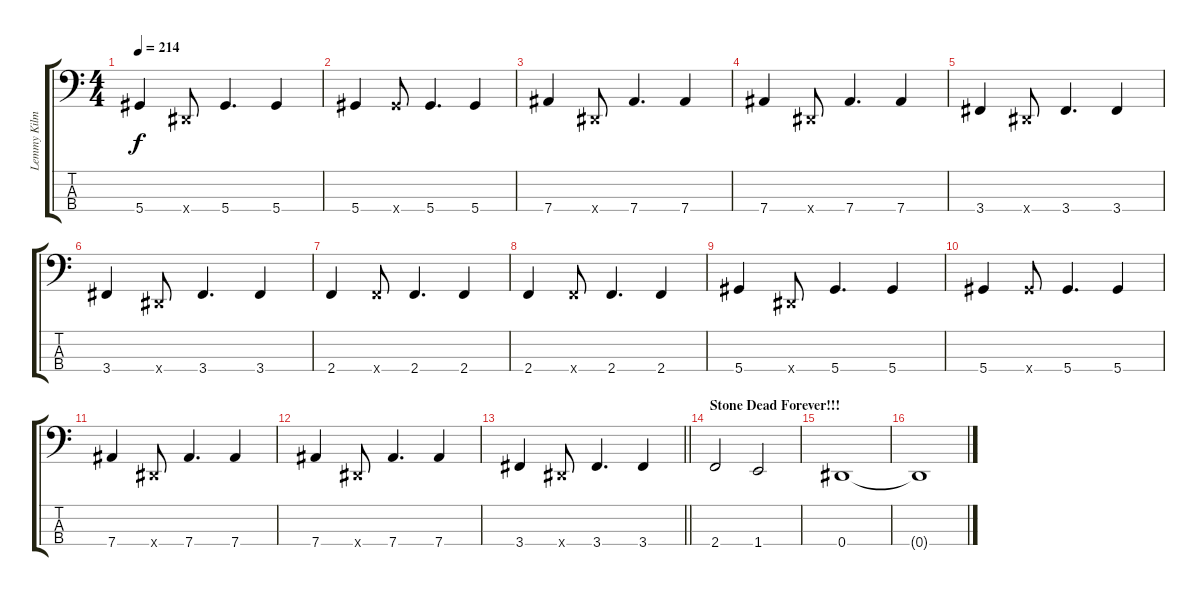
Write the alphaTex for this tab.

\track ("Lemmy Kilmister" "Lemmy Kilm") {instrument electricbassfinger}
\staff {score tabs}
\tuning (Gb2 Db2 Ab1 Eb1) {hide}
\ts (4 4)
\tempo 214
\clef f4
\ks c
5.4.4{dy f} 0.4{x}.8 5.4.4{d} 5.4.4 |
5.4.4 5.4{x}.8 5.4.4{d} 5.4.4 |
7.4.4 0.4{x}.8 7.4.4{d} 7.4.4 |
7.4.4 0.4{x}.8 7.4.4{d} 7.4.4 |
3.4.4 0.4{x}.8 3.4.4{d} 3.4.4 |
3.4.4 0.4{x}.8 3.4.4{d} 3.4.4 |
2.4.4 2.4{x}.8 2.4.4{d} 2.4.4 |
2.4.4 2.4{x}.8 2.4.4{d} 2.4.4 |
5.4.4 0.4{x}.8 5.4.4{d} 5.4.4 |
5.4.4 5.4{x}.8 5.4.4{d} 5.4.4 |
7.4.4 0.4{x}.8 7.4.4{d} 7.4.4 |
7.4.4 0.4{x}.8 7.4.4{d} 7.4.4 |
\barLineRight lightlight
3.4.4 0.4{x}.8 3.4.4{d} 3.4.4 |
\section ("" "Stone Dead Forever!!!")
2.4.2 1.4.2 |
0.4.1 |
0.4{t}.1
